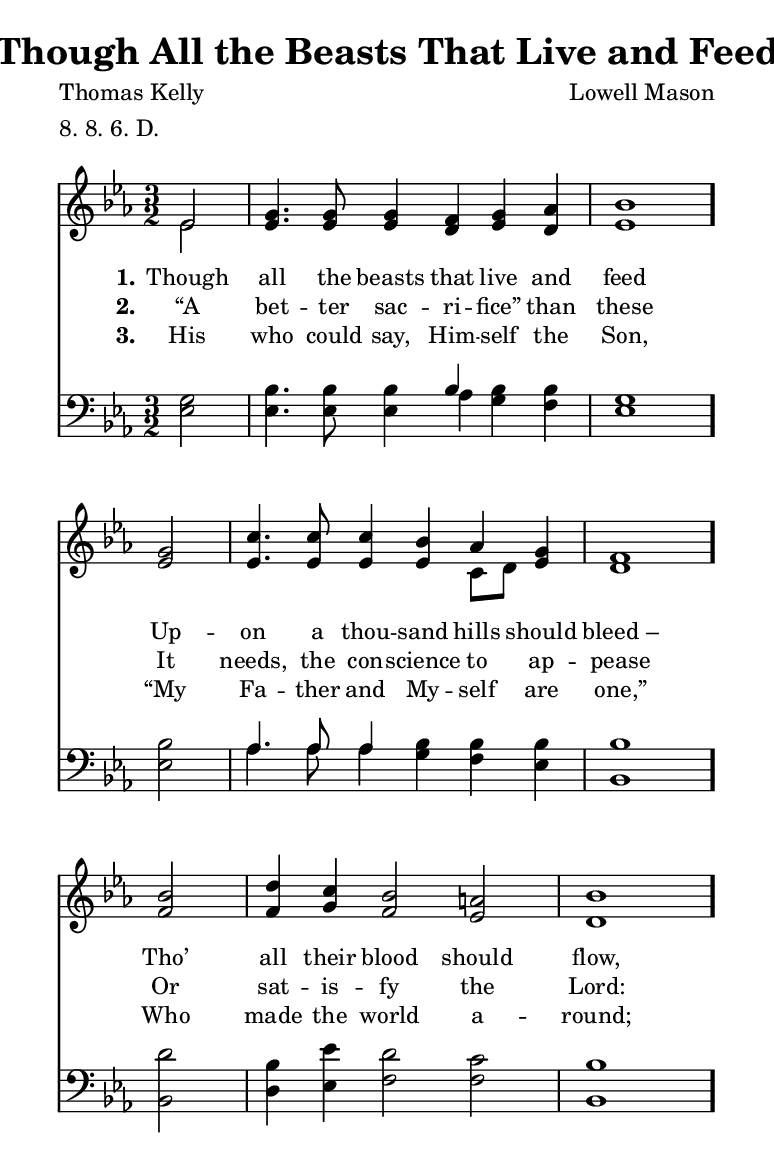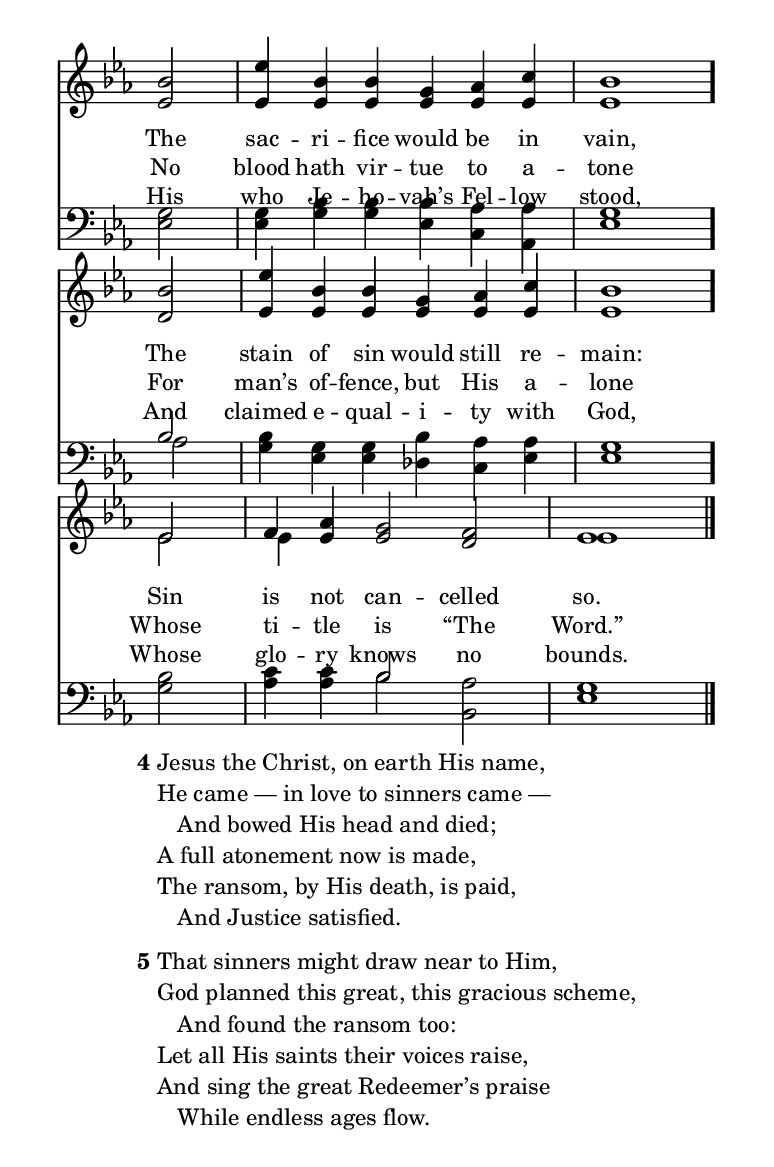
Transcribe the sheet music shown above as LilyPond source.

\include "common/global.ily"
\paper {
  \include "common/paper.ily"
  systems-per-page = 3
score-markup-spacing.stretchability = 100

}

\header{
  %gospel
  hymnnumber = "128"
  title = "Though All the Beasts That Live and Feed"
  tunename = "Meribah" % see https://hymnary.org/tune/meribah_mason
  meter = "8. 8. 6. D."
  poet = "Thomas Kelly" % see https://bibletruthpublishers.com/though-all-the-beasts-that-live-and-feed/thomas-kelly/little-flock-hymnbook/hymnbooks/la79570
  composer = "Lowell Mason" % see https://hymnary.org/tune/meribah_mason
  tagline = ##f
}

% for fermata in MIDI
ta = { \tempo 2=60 }
tb = { \tempo 2=30 }

patternAA = { c2 | c4. c8 c4 c4 c4      c4 | c1 }
patternAB = { c2 | c4. c8 c4 c4 c8[ c8] c4 | c1 }

patternBA = { c2 | c4 c4 c2 c2 | c1 }

patternCA = { c2 | c4 c4 c4 c4 c4 c4 | c1 }

global = {
  \include "common/overrides.ily"
  \override Staff.TimeSignature.style = #'numbered
  \time 3/2
  \override Score.MetronomeMark.transparent = ##t % hide all fermata changes too
  \ta
  \key ees \major
  \partial 2
  \autoBeamOff
}

notesSoprano = {
\global
\relative c' {

  \changePitch \patternAA { ees | g g g f g aes | bes }
  \changePitch \patternAA { g | c c c bes aes g | f } \eogbreak
  \changePitch \patternBA { bes | d c bes a | bes }

  \changePitch \patternCA { bes | ees bes bes g aes c | bes } \eogbreak
  \changePitch \patternCA { bes | ees bes bes g aes c | bes }
  \changePitch \patternBA { ees, | f aes g f | ees }

  \bar "|."

}
}

notesAlto = {
\global
\relative e' {

  \changePitch \patternAA { ees | ees ees ees d ees d | ees }
  \changePitch \patternAB { ees | ees ees ees ees c d ees | d }
  \changePitch \patternBA { f | f g f ees | d }

  \changePitch \patternCA { ees | ees ees ees ees ees ees | ees }
  \changePitch \patternCA { d | ees ees ees ees ees ees | ees }
  \changePitch \patternBA { ees | ees ees ees d | ees }

}
}

notesTenor = {
\global
\relative a {

  \changePitch \patternAA { g | bes bes bes bes bes bes | g }
  \changePitch \patternAA { bes | aes aes aes bes bes bes | bes }
  \changePitch \patternBA { d bes ees d c | bes }

  \changePitch \patternCA { g | g bes bes bes aes aes | g }
  \changePitch \patternCA { bes | bes g g bes aes aes | g }
  \changePitch \patternBA { bes | c c bes aes | g }

}
}

notesBass = {
\global
\relative f {

  \changePitch \patternAA { ees | ees ees ees aes g f | ees }
  \changePitch \patternAA { ees | aes aes aes g f ees | bes }
  \changePitch \patternBA { bes | d ees f f | bes, }

  \changePitch \patternCA { ees | ees g g ees c aes | ees' }
  \changePitch \patternCA { aes | g ees ees des c ees | ees }
  \changePitch \patternBA { g | aes aes bes bes, | ees }

}
}

wordsA = \lyricmode {
\set stanza = "1."

Though all the beasts that live and feed \bar "."
Up -- on a thou -- sand hills should bleed_– \bar "."
Tho’ all their blood should flow, \bar "."
The sac -- ri -- fice would be in vain, \bar "."
The stain of sin would still re -- main: \bar "."
Sin is not can -- celled so. \bar "."

}

wordsB = \lyricmode {
\set stanza = "2."

“A bet -- ter sac -- ri -- fice” than these
It needs, the con -- science to ap -- pease
Or sat -- is -- fy the Lord:
No blood hath vir -- tue to a -- tone
For man’s of -- fence, but His a -- lone
Whose ti -- tle is “The Word.”

}

wordsC = \lyricmode {
\set stanza = "3."

His who could say, Him -- self the Son,
“My Fa -- ther and My -- self are one,”
Who made the world a -- round;
His who Je -- ho -- vah’s Fel -- low stood,
And claimed e -- qual -- i -- ty with God,
Whose glo -- ry knows no bounds.

}

wordsD = \markuplist {

\line { Jesus the Christ, on earth His name, }
\line { He came — in love to sinners came — }
\line { { \hspace #2 } And bowed His head and died; }
\line { A full atonement now is made, }
\line { The ransom, by His death, is paid, }
\line { { \hspace #2 } And Justice satisfied. }

}

wordsE = \markuplist {

\line { That sinners might draw near to Him, }
\line { God planned this great, this gracious scheme, }
\line { { \hspace #2 } And found the ransom too: }
\line { Let all His saints their voices raise, }
\line { And sing the great Redeemer’s praise }
\line { { \hspace #2 } While endless ages flow. }

}

\score {
  \context ChoirStaff <<
    \context Staff = upper <<
      \set Staff.autoBeaming = ##f
      \set ChoirStaff.systemStartDelimiter = #'SystemStartBar
      \set ChoirStaff.printPartCombineTexts = ##f
      \partcombine #'(2 . 11) \notesSoprano \notesAlto
      \context NullVoice = sopranos { \voiceOne << \notesSoprano >> }
      \context Lyrics = one   \lyricsto sopranos \wordsA
      \context Lyrics = two   \lyricsto sopranos \wordsB
      \context Lyrics = three \lyricsto sopranos \wordsC
    >>
    \context Staff = men <<
      \set Staff.autoBeaming = ##f
      \clef bass
      \set ChoirStaff.printPartCombineTexts = ##f
      \partcombine #'(2 . 11) \notesTenor \notesBass
    >>
  >>
  \layout {
    \include "common/layout.ily"
  }
  #(cond ((ly:get-option 'eog-midi-permitted) #{ \midi{
    \include "common/midi.ily"
  } #}))
}

\noPageBreak

\markup { \fill-line { \vcenter \column {
  \vspace #1
  \line{ \bold 4 \column { \wordsD } } \combine \null \vspace #0.4
  \line{ \bold 5 \column { \wordsE } }
  \vspace #1
} } }

\version "2.19.49"  % necessary for upgrading to future LilyPond versions.

% vi:set et ts=2 sw=2 ai nocindent syntax=lilypond:
